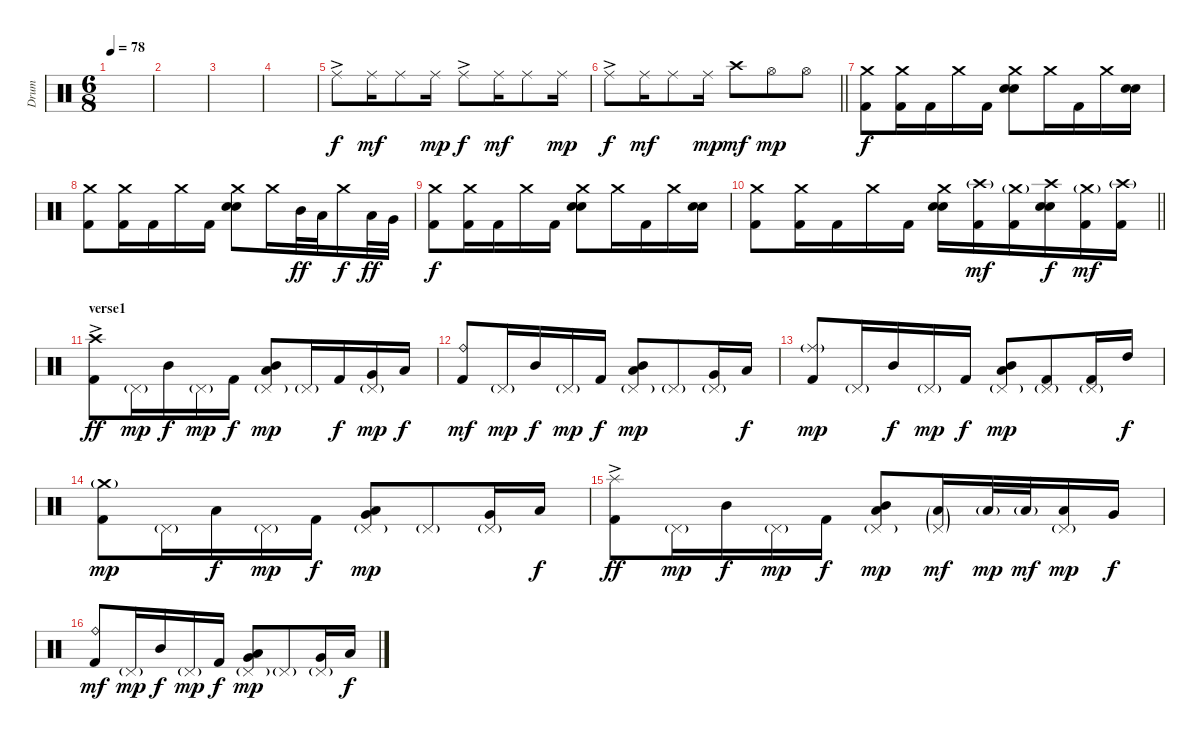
\track ("Drum" "Drum") {instrument percussion}
\staff {score}
\articulation defaults
\ts (6 8)
\tempo 78
\clef neutral
\ks c
|
|
|
|
"Ride (middle)"{ac}.8 "Ride (middle)".16{dy mf} "Ride (middle)".8 "Ride (middle)".16{dy mp} "Ride (middle)"{ac}.8{dy f} "Ride (middle)".16{dy mf} "Ride (middle)".8 "Ride (middle)".16{dy mp} |
\barLineRight lightlight "Ride (middle)"{ac}.8{dy f} "Ride (middle)".16{dy mf} "Ride (middle)".8 "Ride (middle)".16{dy mp} "Crash high (hit)".8{dy mf} "Hi-Hat (open)".8{dy mp} "Hi-Hat (open)".8
|
\section ("" "")
("Crash medium (hit)" "Kick (hit) 2").8{dy f} ("Crash medium (hit)" "Kick (hit) 2").16 "Kick (hit) 2".16 "Crash medium (hit)".16 "Kick (hit) 2".16 ("Crash medium (hit)" "Electric Snare (hit)" "Snare (hit) 2").8 "Crash medium (hit)".16 "Kick (hit) 2".16 "Crash medium (hit)".16 ("Electric Snare (hit)" "Snare (hit) 2").16 |
("Crash medium (hit)" "Kick (hit) 2").8 ("Crash medium (hit)" "Kick (hit) 2").16 "Kick (hit) 2".16 "Crash medium (hit)".16 "Kick (hit) 2".16 ("Crash medium (hit)" "Electric Snare (hit)" "Snare (hit) 2").8 "Crash medium (hit)".16 "Mid Tom (hit)".32{dy ff} "Low Tom (hit)".32 "Crash medium (hit)".16{dy f} "Low Tom (hit)".32{dy ff} "Very Low Tom (hit)".32 |
("Crash medium (hit)" "Kick (hit) 2").8{dy f} ("Crash medium (hit)" "Kick (hit) 2").16 "Kick (hit) 2".16 "Crash medium (hit)".16 "Kick (hit) 2".16 ("Crash medium (hit)" "Electric Snare (hit)" "Snare (hit) 2").8 "Crash medium (hit)".16 "Kick (hit) 2".16 "Crash medium (hit)".16 ("Electric Snare (hit)" "Snare (hit) 2").16 |
\barLineRight lightlight
("Crash medium (hit)" "Kick (hit) 2").8 ("Crash medium (hit)" "Kick (hit) 2").16 "Kick (hit) 2".16 "Crash medium (hit)".16 "Kick (hit) 2".16 ("Crash medium (hit)" "Electric Snare (hit)" "Snare (hit) 2").16 ("Crash high (hit)"{g} "Kick (hit) 2").16{dy mf} ("Crash medium (hit)"{g} "Kick (hit) 2").16 ("Crash high (hit)" "Electric Snare (hit)" "Snare (hit) 2").16{dy f} ("Crash medium (hit)"{g} "Kick (hit) 2").16{dy mf} ("Crash high (hit)"{g} "Kick (hit) 2").16 |
\section ("" "verse1")
("Crash high (hit)"{ac} "Kick (hit) 2").8{dy ff} "Pedal Hi-Hat (hit)"{g}.16{dy mp} "Mid Tom (hit)".16{dy f} "Pedal Hi-Hat (hit)"{g}.16{dy mp} "Kick (hit) 2".16{dy f} ("Pedal Hi-Hat (hit)"{g} "Mid Tom (hit)" "Low Tom (hit)").8{dy mp} "Pedal Hi-Hat (hit)"{g}.16 "Kick (hit) 2".16{dy f} ("Pedal Hi-Hat (hit)"{g} "Very Low Tom (hit)").16{dy mp} "Low Floor Tom (hit)".16{dy f} |
("Ride (bell)" "Kick (hit) 2").8{dy mf} "Pedal Hi-Hat (hit)"{g}.16{dy mp} "Mid Tom (hit)".16{dy f} "Pedal Hi-Hat (hit)"{g}.16{dy mp} "Kick (hit) 2".16{dy f} ("Pedal Hi-Hat (hit)"{g} "Mid Tom (hit)" "Low Tom (hit)").8{dy mp} "Pedal Hi-Hat (hit)"{g}.8 ("Pedal Hi-Hat (hit)"{g} "Very Low Tom (hit)").16 "Low Floor Tom (hit)".16{dy f} |
("Ride (middle)"{g} "Kick (hit) 2").8{dy mp} "Pedal Hi-Hat (hit)"{g}.16 "Mid Tom (hit)".16{dy f} "Pedal Hi-Hat (hit)"{g}.16{dy mp} "Kick (hit) 2".16{dy f} ("Pedal Hi-Hat (hit)"{g} "Mid Tom (hit)" "Low Tom (hit)").8{dy mp} ("Pedal Hi-Hat (hit)"{g} "Kick (hit) 2").8 ("Pedal Hi-Hat (hit)"{g} "Kick (hit) 2").16 "High Tom (hit)".16{dy f} |
("Crash medium (hit)"{g} "Kick (hit) 2").8{dy mp} "Pedal Hi-Hat (hit)"{g}.16 "Low Tom (hit)".16{dy f} "Pedal Hi-Hat (hit)"{g}.16{dy mp} "Kick (hit) 2".16{dy f} ("Pedal Hi-Hat (hit)"{g} "Low Tom (hit)" "Very Low Tom (hit)").8{dy mp} "Pedal Hi-Hat (hit)"{g}.8 ("Pedal Hi-Hat (hit)"{g} "Very Low Tom (hit)").16 "Low Floor Tom (hit)".16{dy f} |
("Splash (hit)"{ac} "Kick (hit) 2").8{dy ff} "Pedal Hi-Hat (hit)"{g}.16{dy mp} "Mid Tom (hit)".16{dy f} "Pedal Hi-Hat (hit)"{g}.16{dy mp} "Kick (hit) 2".16{dy f} ("Pedal Hi-Hat (hit)"{g} "Mid Tom (hit)" "Low Tom (hit)").8{dy mp} ("Pedal Hi-Hat (hit)"{g} "Low Floor Tom (hit)"{g}).16{dy mf} "Low Floor Tom (hit)"{g}.32{dy mp} "Low Floor Tom (hit)"{g}.32{dy mf} ("Pedal Hi-Hat (hit)"{g} "Low Floor Tom (hit)").16{dy mp} "Very Low Tom (hit)".16{dy f} |
("Ride (bell)" "Kick (hit) 2").8{dy mf} "Pedal Hi-Hat (hit)"{g}.16{dy mp} "Mid Tom (hit)".16{dy f} "Pedal Hi-Hat (hit)"{g}.16{dy mp} "Kick (hit) 2".16{dy f} ("Pedal Hi-Hat (hit)"{g} "Low Tom (hit)" "Very Low Tom (hit)").8{dy mp} "Pedal Hi-Hat (hit)"{g}.8 ("Pedal Hi-Hat (hit)"{g} "Very Low Tom (hit)").16 "Low Floor Tom (hit)".16{dy f}
